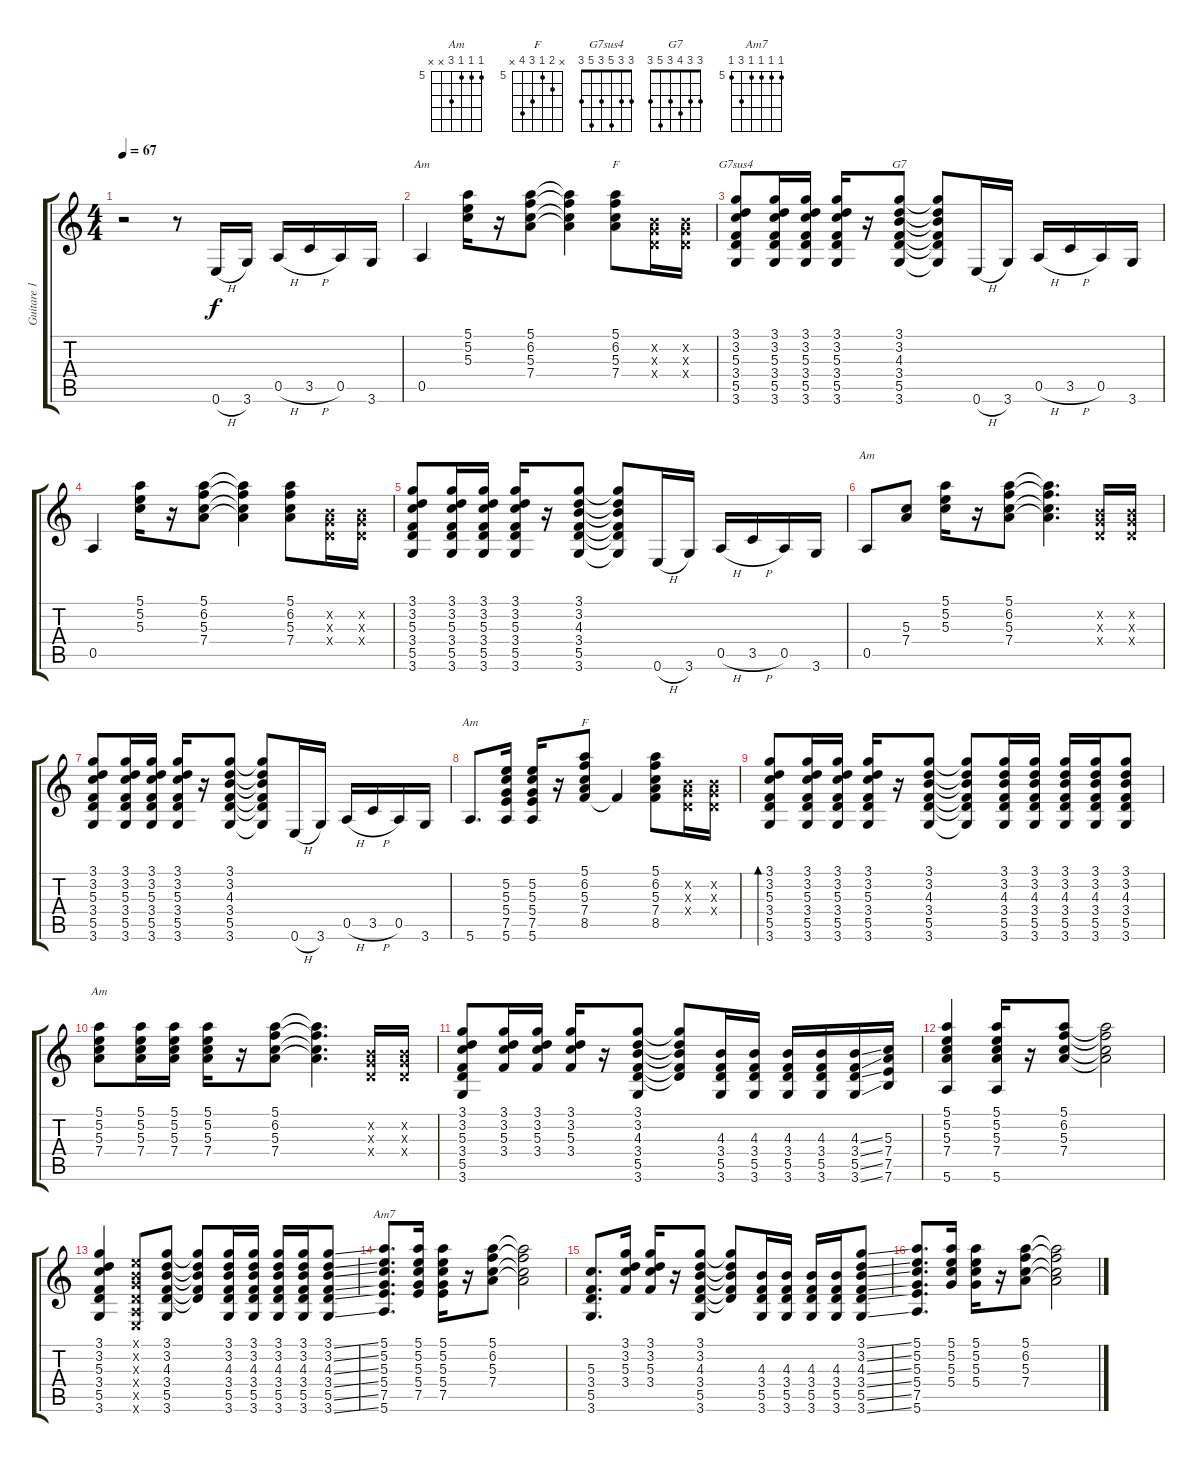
\track ("Guitare 1" "Guitare 1") {instrument acousticguitarsteel}
\staff {score tabs}
\tuning (E4 B3 G3 D3 A2 E2) {hide}
\chord ("Am" 5 5 5 x 0 x) {firstfret 3}
\chord ("F" 5 6 5 7 x x) {firstfret 5}
\chord ("G7sus4" 3 3 5 3 5 3)
\chord ("G7" 3 3 4 3 5 3)
\chord ("Am" 5 5 5 7 0 x) {firstfret 4 barre 5}
\chord ("Am" 5 5 5 7 7 5) {firstfret 5 barre 5}
\chord ("F" x 6 5 7 8 x) {firstfret 5}
\chord ("Am" 5 5 5 7 x x) {firstfret 5}
\chord ("Am7" 5 5 5 5 7 5) {firstfret 5}
\ts (4 4)
\tempo 67
\clef g2
\ks c
r.2{dy f instrument acousticguitarsteel} r.8 0.6{h}.16 3.6.16 0.5{h}.16 3.5{h}.16 0.5.16 3.6.16 |
0.5.4{ch "Am"} (5.1 5.2 5.3).16 r.16 (5.1 6.2 5.3 7.4).8 (5.1{t} 6.2{t} 5.3{t} 7.4{t}).4 (5.1 6.2 5.3 7.4).8{ch "F"} (0.2{x} 0.3{x} 0.4{x}).16 (0.2{x} 0.3{x} 0.4{x}).16 |
(3.1 3.2 5.3 3.4 5.5 3.6).8{ch "G7sus4"} (3.1 3.2 5.3 3.4 5.5 3.6).16 (3.1 3.2 5.3 3.4 5.5 3.6).16 (3.1 3.2 5.3 3.4 5.5 3.6).16 r.16 (3.1 3.2 4.3 3.4 5.5 3.6).8{ch "G7"} (3.1{t} 3.2{t} 4.3{t} 3.4{t} 5.5{t} 3.6{t}).8 0.6{h}.16 3.6.16 0.5{h}.16 3.5{h}.16 0.5.16 3.6.16 |
0.5.4 (5.1 5.2 5.3).16 r.16 (5.1 6.2 5.3 7.4).8 (5.1{t} 6.2{t} 5.3{t} 7.4{t}).4 (5.1 6.2 5.3 7.4).8 (0.2{x} 0.3{x} 0.4{x}).16 (0.2{x} 0.3{x} 0.4{x}).16 |
(3.1 3.2 5.3 3.4 5.5 3.6).8 (3.1 3.2 5.3 3.4 5.5 3.6).16 (3.1 3.2 5.3 3.4 5.5 3.6).16 (3.1 3.2 5.3 3.4 5.5 3.6).16 r.16 (3.1 3.2 4.3 3.4 5.5 3.6).8 (3.1{t} 3.2{t} 4.3{t} 3.4{t} 5.5{t} 3.6{t}).8 0.6{h}.16 3.6.16 0.5{h}.16 3.5{h}.16 0.5.16 3.6.16 |
0.5.8{ch "Am"} (5.3 7.4).8 (5.1 5.2 5.3).16 r.16 (5.1 6.2 5.3 7.4).8 (5.1{t} 6.2{t} 5.3{t} 7.4{t}).4{d} (0.2{x} 0.3{x} 0.4{x}).16 (0.2{x} 0.3{x} 0.4{x}).16 |
(3.1 3.2 5.3 3.4 5.5 3.6).8 (3.1 3.2 5.3 3.4 5.5 3.6).16 (3.1 3.2 5.3 3.4 5.5 3.6).16 (3.1 3.2 5.3 3.4 5.5 3.6).16 r.16 (3.1 3.2 4.3 3.4 5.5 3.6).8 (3.1{t} 3.2{t} 4.3{t} 3.4{t} 5.5{t} 3.6{t}).8 0.6{h}.16 3.6.16 0.5{h}.16 3.5{h}.16 0.5.16 3.6.16 |
5.6.8{d ch "Am"} (5.2 5.3 5.4 7.5 5.6).16 (5.2 5.3 5.4 7.5 5.6).16 r.16 (5.1 6.2 5.3 7.4 8.5).8{ch "F"} 8.5{t}.4 (5.1 6.2 5.3 7.4 8.5).8 (0.2{x} 0.3{x} 0.4{x}).16 (0.2{x} 0.3{x} 0.4{x}).16 |
(3.1 3.2 5.3 3.4 5.5 3.6).8{bd 60} (3.1 3.2 5.3 3.4 5.5 3.6).16 (3.1 3.2 5.3 3.4 5.5 3.6).16 (3.1 3.2 5.3 3.4 5.5 3.6).16 r.16 (3.1 3.2 4.3 3.4 5.5 3.6).8 (3.1{t} 3.2{t} 4.3{t} 3.4{t} 5.5{t} 3.6{t}).8 (3.1 3.2 4.3 3.4 5.5 3.6).16 (3.1 3.2 4.3 3.4 5.5 3.6).16 (3.1 3.2 4.3 3.4 5.5 3.6).16 (3.1 3.2 4.3 3.4 5.5 3.6).16 (3.1 3.2 4.3 3.4 5.5 3.6).8 |
(5.1 5.2 5.3 7.4).8{ch "Am"} (5.1 5.2 5.3 7.4).16 (5.1 5.2 5.3 7.4).16 (5.1 5.2 5.3 7.4).16 r.16 (5.1 6.2 5.3 7.4).8 (5.1{t} 6.2{t} 5.3{t} 7.4{t}).4{d} (0.2{x} 0.3{x} 0.4{x}).16 (0.2{x} 0.3{x} 0.4{x}).16 |
(3.1 3.2 5.3 3.4 5.5 3.6).8 (3.1 3.2 5.3 3.4).16 (3.1 3.2 5.3 3.4).16 (3.1 3.2 5.3 3.4).16 r.16 (3.1 3.2 4.3 3.4 5.5 3.6).8 (3.1{t} 3.2{t} 4.3{t} 3.4{t} 5.5{t}).8 (4.3 3.4 5.5 3.6).16 (4.3 3.4 5.5 3.6).16 (4.3 3.4 5.5 3.6).16 (4.3 3.4 5.5 3.6).16 (4.3{ss} 3.4{ss} 5.5{ss} 3.6{ss}).16 (5.3 7.4 7.5 7.6).16 |
(5.1 5.2 5.3 7.4 5.6).4 (5.1 5.2 5.3 7.4 5.6).16 r.16 (5.1 6.2 5.3 7.4).8 (5.1{t} 6.2{t} 5.3{t} 7.4{t}).2 |
(3.1 3.2 5.3 3.4 5.5 3.6).4 (0.1{x} 0.2{x} 0.3{x} 0.4{x} 0.5{x} 0.6{x}).8 (3.1 3.2 4.3 3.4 5.5 3.6).8 (3.1{t} 3.2{t} 4.3{t} 3.4{t} 5.5{t}).8 (3.1 3.2 4.3 3.4 5.5 3.6).16 (3.1 3.2 4.3 3.4 5.5 3.6).16 (3.1 3.2 4.3 3.4 5.5 3.6).16 (3.1 3.2 4.3 3.4 5.5 3.6).16 (3.1{ss} 3.2{ss} 4.3{ss} 3.4{ss} 5.5{ss} 3.6{ss}).8 |
(5.1 5.2 5.3 5.4 7.5 5.6).8{d ch "Am7"} (5.1 5.2 5.3 5.4 7.5).16 (5.1 5.2 5.3 5.4 7.5).16 r.16 (5.1 6.2 5.3 7.4).8 (5.1{t} 6.2{t} 5.3{t} 7.4{t}).2 |
(5.3 3.4 5.5 3.6).8{d} (3.1 3.2 5.3 3.4).16 (3.1 3.2 5.3 3.4).16 r.16 (3.1 3.2 4.3 3.4 5.5 3.6).8 (3.1{t} 3.2{t} 4.3{t} 3.4{t} 5.5{t}).8 (4.3 3.4 5.5 3.6).16 (4.3 3.4 5.5 3.6).16 (4.3 3.4 5.5 3.6).16 (4.3 3.4 5.5 3.6).16 (3.1{ss} 3.2{ss} 4.3{ss} 3.4{ss} 5.5{ss} 3.6{ss}).8 |
(5.1 5.2 5.3 5.4 7.5 5.6).8{d} (5.1 5.2 5.3 5.4).16 (5.1 5.2 5.3 5.4).16 r.16 (5.1 6.2 5.3 7.4).8 (5.1{t} 6.2{t} 5.3{t} 7.4{t}).2
